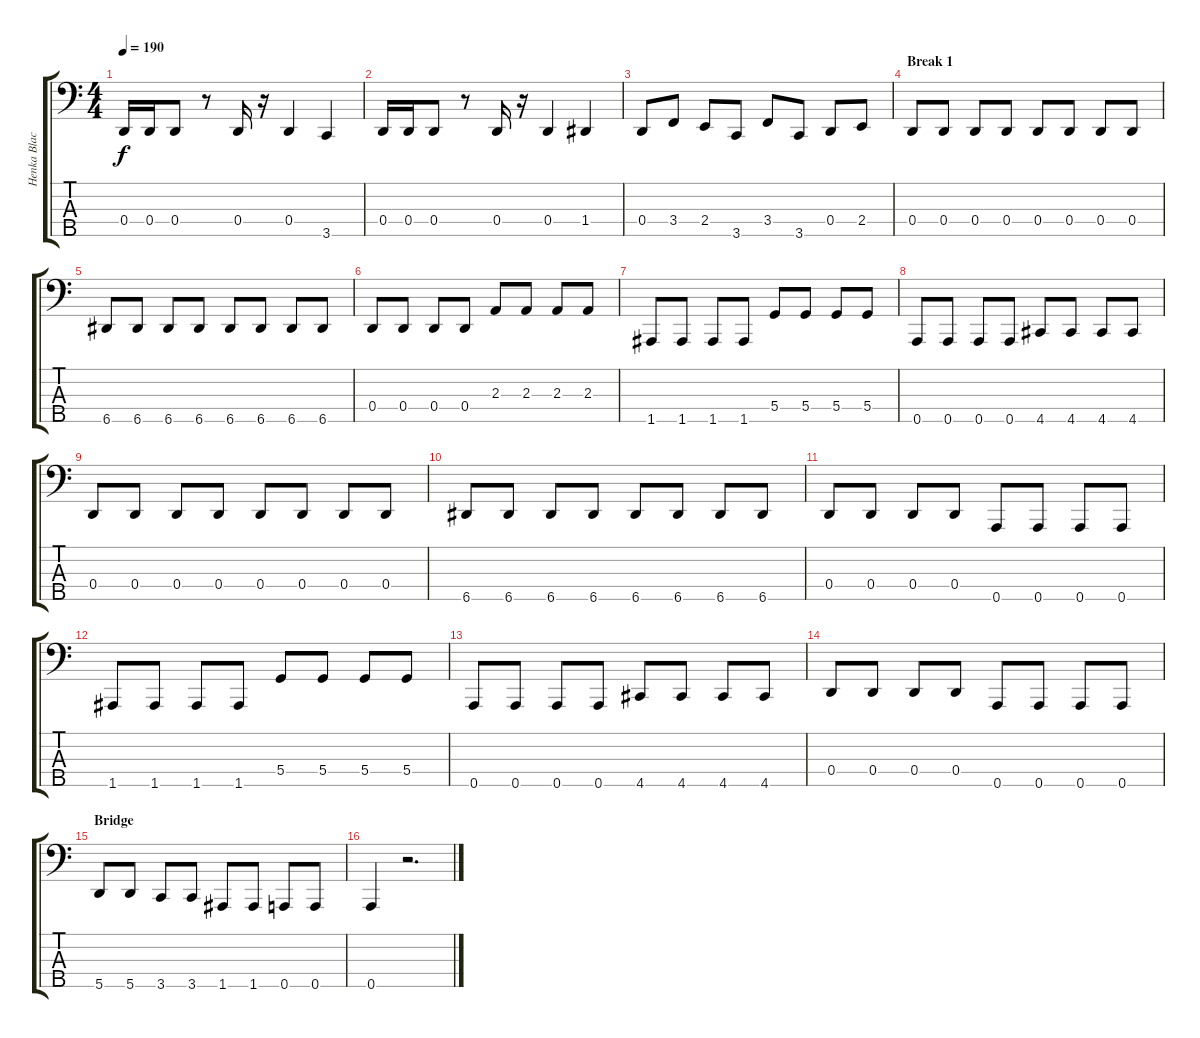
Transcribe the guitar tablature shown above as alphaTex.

\track ("Henka Blacksmith (Bass)" "Henka Blac") {instrument electricbasspick}
\staff {score tabs}
\tuning (F2 C2 G1 D1 A0) {hide}
\ts (4 4)
\tempo 190
\clef f4
\ks c
0.4.16{dy f} 0.4.16 0.4.8 r.8 0.4.16 r.16 0.4.4 3.5.4 |
0.4.16 0.4.16 0.4.8 r.8 0.4.16 r.16 0.4.4 1.4.4 |
0.4.8 3.4.8 2.4.8 3.5.8 3.4.8 3.5.8 0.4.8 2.4.8 |
\section ("" "Break 1")
0.4.8 0.4.8 0.4.8 0.4.8 0.4.8 0.4.8 0.4.8 0.4.8 |
6.5.8 6.5.8 6.5.8 6.5.8 6.5.8 6.5.8 6.5.8 6.5.8 |
0.4.8 0.4.8 0.4.8 0.4.8 2.3.8 2.3.8 2.3.8 2.3.8 |
1.5.8 1.5.8 1.5.8 1.5.8 5.4.8 5.4.8 5.4.8 5.4.8 |
0.5.8 0.5.8 0.5.8 0.5.8 4.5.8 4.5.8 4.5.8 4.5.8 |
0.4.8 0.4.8 0.4.8 0.4.8 0.4.8 0.4.8 0.4.8 0.4.8 |
6.5.8 6.5.8 6.5.8 6.5.8 6.5.8 6.5.8 6.5.8 6.5.8 |
0.4.8 0.4.8 0.4.8 0.4.8 0.5.8 0.5.8 0.5.8 0.5.8 |
1.5.8 1.5.8 1.5.8 1.5.8 5.4.8 5.4.8 5.4.8 5.4.8 |
0.5.8 0.5.8 0.5.8 0.5.8 4.5.8 4.5.8 4.5.8 4.5.8 |
0.4.8 0.4.8 0.4.8 0.4.8 0.5.8 0.5.8 0.5.8 0.5.8 |
\section ("" "Bridge")
5.5.8 5.5.8 3.5.8 3.5.8 1.5.8 1.5.8 0.5.8 0.5.8 |
0.5.4 r.2{d}
